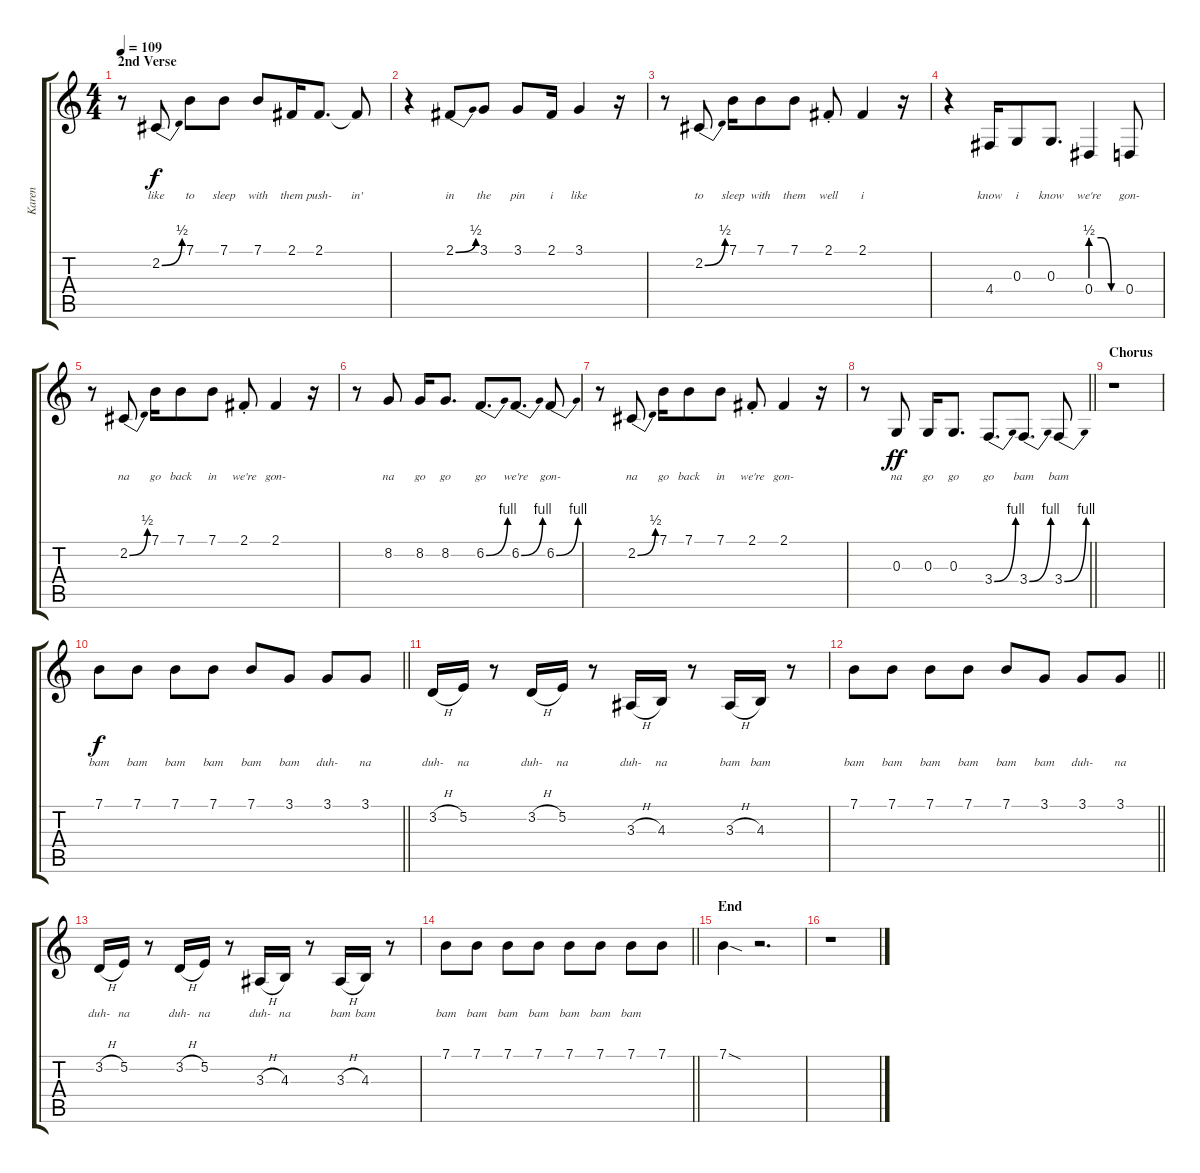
\track ("Karen" "Karen") {instrument lead2sawtooth}
\staff {score tabs}
\tuning (E4 B3 G3 D3 A2 E2) {hide}
\ts (4 4)
\section ("" "2nd Verse")
\tempo 109
\clef g2
\ks c
r.8{dy f} 2.2{be (bend 0 0 60 2)}.8{lyrics (0 "like") lyrics (1 "") lyrics (2 "") lyrics (3 "") lyrics (4 "")} 7.1.8{lyrics (0 "to") lyrics (1 "") lyrics (2 "") lyrics (3 "") lyrics (4 "")} 7.1.8{lyrics (0 "sleep") lyrics (1 "") lyrics (2 "") lyrics (3 "") lyrics (4 "")} 7.1.8{lyrics (0 "with") lyrics (1 "") lyrics (2 "") lyrics (3 "") lyrics (4 "")} 2.1.16{lyrics (0 "them") lyrics (1 "") lyrics (2 "") lyrics (3 "") lyrics (4 "")} 2.1.8{d lyrics (0 "push-") lyrics (1 "") lyrics (2 "") lyrics (3 "") lyrics (4 "")} 2.1{t}.8{lyrics (0 "in'") lyrics (1 "") lyrics (2 "") lyrics (3 "") lyrics (4 "")} |
r.4 2.1{be (bend 0 0 60 2)}.8{lyrics (0 "in") lyrics (1 "") lyrics (2 "") lyrics (3 "") lyrics (4 "")} 3.1.8{lyrics (0 "the") lyrics (1 "") lyrics (2 "") lyrics (3 "") lyrics (4 "")} 3.1.8{lyrics (0 "pin") lyrics (1 "") lyrics (2 "") lyrics (3 "") lyrics (4 "")} 2.1.16{lyrics (0 "i") lyrics (1 "") lyrics (2 "") lyrics (3 "") lyrics (4 "")} 3.1.4{lyrics (0 "like") lyrics (1 "") lyrics (2 "") lyrics (3 "") lyrics (4 "")} r.16 |
r.8 2.2{be (bend 0 0 60 2)}.8{lyrics (0 "to") lyrics (1 "") lyrics (2 "") lyrics (3 "") lyrics (4 "")} 7.1.16{lyrics (0 "sleep") lyrics (1 "") lyrics (2 "") lyrics (3 "") lyrics (4 "")} 7.1.8{lyrics (0 "with") lyrics (1 "") lyrics (2 "") lyrics (3 "") lyrics (4 "")} 7.1.8{lyrics (0 "them") lyrics (1 "") lyrics (2 "") lyrics (3 "") lyrics (4 "")} 2.1{st}.8{lyrics (0 "well") lyrics (1 "") lyrics (2 "") lyrics (3 "") lyrics (4 "")} 2.1.4{lyrics (0 "i") lyrics (1 "") lyrics (2 "") lyrics (3 "") lyrics (4 "")} r.16 |
r.4 4.4.16{lyrics (0 "know") lyrics (1 "") lyrics (2 "") lyrics (3 "") lyrics (4 "")} 0.3.8{lyrics (0 "i") lyrics (1 "") lyrics (2 "") lyrics (3 "") lyrics (4 "")} 0.3.8{d lyrics (0 "know") lyrics (1 "") lyrics (2 "") lyrics (3 "") lyrics (4 "")} 0.4{be (custom 0 2 20 2 40 0 60 0)}.4{lyrics (0 "we're") lyrics (1 "") lyrics (2 "") lyrics (3 "") lyrics (4 "")} 0.4.8{lyrics (0 "gon-") lyrics (1 "") lyrics (2 "") lyrics (3 "") lyrics (4 "")} |
r.8 2.2{be (bend 0 0 60 2)}.8{lyrics (0 "na") lyrics (1 "") lyrics (2 "") lyrics (3 "") lyrics (4 "")} 7.1.16{lyrics (0 "go") lyrics (1 "") lyrics (2 "") lyrics (3 "") lyrics (4 "")} 7.1.8{lyrics (0 "back") lyrics (1 "") lyrics (2 "") lyrics (3 "") lyrics (4 "")} 7.1.8{lyrics (0 "in") lyrics (1 "") lyrics (2 "") lyrics (3 "") lyrics (4 "")} 2.1{st}.8{lyrics (0 "we're") lyrics (1 "") lyrics (2 "") lyrics (3 "") lyrics (4 "")} 2.1.4{lyrics (0 "gon-") lyrics (1 "") lyrics (2 "") lyrics (3 "") lyrics (4 "")} r.16 |
r.8 8.2.8{lyrics (0 "na") lyrics (1 "") lyrics (2 "") lyrics (3 "") lyrics (4 "")} 8.2.16{lyrics (0 "go") lyrics (1 "") lyrics (2 "") lyrics (3 "") lyrics (4 "")} 8.2.8{d lyrics (0 "go") lyrics (1 "") lyrics (2 "") lyrics (3 "") lyrics (4 "")} 6.2{be (bend 0 0 60 4)}.8{d lyrics (0 "go") lyrics (1 "") lyrics (2 "") lyrics (3 "") lyrics (4 "")} 6.2{be (bend 0 0 60 4)}.8{d lyrics (0 "we're") lyrics (1 "") lyrics (2 "") lyrics (3 "") lyrics (4 "")} 6.2{be (bend 0 0 60 4)}.8{lyrics (0 "gon-") lyrics (1 "") lyrics (2 "") lyrics (3 "") lyrics (4 "")} |
r.8 2.2{be (bend 0 0 60 2)}.8{lyrics (0 "na") lyrics (1 "") lyrics (2 "") lyrics (3 "") lyrics (4 "")} 7.1.16{lyrics (0 "go") lyrics (1 "") lyrics (2 "") lyrics (3 "") lyrics (4 "")} 7.1.8{lyrics (0 "back") lyrics (1 "") lyrics (2 "") lyrics (3 "") lyrics (4 "")} 7.1.8{lyrics (0 "in") lyrics (1 "") lyrics (2 "") lyrics (3 "") lyrics (4 "")} 2.1{st}.8{lyrics (0 "we're") lyrics (1 "") lyrics (2 "") lyrics (3 "") lyrics (4 "")} 2.1.4{lyrics (0 "gon-") lyrics (1 "") lyrics (2 "") lyrics (3 "") lyrics (4 "")} r.16 |
\barLineRight lightlight
r.8 0.3.8{lyrics (0 "na") lyrics (1 "") lyrics (2 "") lyrics (3 "") lyrics (4 "") dy ff} 0.3.16{lyrics (0 "go") lyrics (1 "") lyrics (2 "") lyrics (3 "") lyrics (4 "")} 0.3.8{d lyrics (0 "go") lyrics (1 "") lyrics (2 "") lyrics (3 "") lyrics (4 "")} 3.4{be (bend 0 0 60 4)}.8{d lyrics (0 "go") lyrics (1 "") lyrics (2 "") lyrics (3 "") lyrics (4 "")} 3.4{be (bend 0 0 60 4)}.8{d lyrics (0 "bam") lyrics (1 "") lyrics (2 "") lyrics (3 "") lyrics (4 "")} 3.4{be (bend 0 0 60 4)}.8{lyrics (0 "bam") lyrics (1 "") lyrics (2 "") lyrics (3 "") lyrics (4 "")} |
\section ("" "Chorus")
r.1 |
\barLineRight lightlight
7.1.8{lyrics (0 "bam") lyrics (1 "") lyrics (2 "") lyrics (3 "") lyrics (4 "") dy f} 7.1.8{lyrics (0 "bam") lyrics (1 "") lyrics (2 "") lyrics (3 "") lyrics (4 "")} 7.1.8{lyrics (0 "bam") lyrics (1 "") lyrics (2 "") lyrics (3 "") lyrics (4 "")} 7.1.8{lyrics (0 "bam") lyrics (1 "") lyrics (2 "") lyrics (3 "") lyrics (4 "")} 7.1.8{lyrics (0 "bam") lyrics (1 "") lyrics (2 "") lyrics (3 "") lyrics (4 "")} 3.1.8{lyrics (0 "bam") lyrics (1 "") lyrics (2 "") lyrics (3 "") lyrics (4 "")} 3.1.8{lyrics (0 "duh-") lyrics (1 "") lyrics (2 "") lyrics (3 "") lyrics (4 "")} 3.1.8{lyrics (0 "na") lyrics (1 "") lyrics (2 "") lyrics (3 "") lyrics (4 "")} |
3.2{h}.16{lyrics (0 "duh-") lyrics (1 "") lyrics (2 "") lyrics (3 "") lyrics (4 "")} 5.2.16{lyrics (0 "na") lyrics (1 "") lyrics (2 "") lyrics (3 "") lyrics (4 "")} r.8 3.2{h}.16{lyrics (0 "duh-") lyrics (1 "") lyrics (2 "") lyrics (3 "") lyrics (4 "")} 5.2.16{lyrics (0 "na") lyrics (1 "") lyrics (2 "") lyrics (3 "") lyrics (4 "")} r.8 3.3{h}.16{lyrics (0 "duh-") lyrics (1 "") lyrics (2 "") lyrics (3 "") lyrics (4 "")} 4.3.16{lyrics (0 "na") lyrics (1 "") lyrics (2 "") lyrics (3 "") lyrics (4 "")} r.8 3.3{h}.16{lyrics (0 "bam") lyrics (1 "") lyrics (2 "") lyrics (3 "") lyrics (4 "")} 4.3.16{lyrics (0 "bam") lyrics (1 "") lyrics (2 "") lyrics (3 "") lyrics (4 "")} r.8 |
\barLineRight lightlight
7.1.8{lyrics (0 "bam") lyrics (1 "") lyrics (2 "") lyrics (3 "") lyrics (4 "")} 7.1.8{lyrics (0 "bam") lyrics (1 "") lyrics (2 "") lyrics (3 "") lyrics (4 "")} 7.1.8{lyrics (0 "bam") lyrics (1 "") lyrics (2 "") lyrics (3 "") lyrics (4 "")} 7.1.8{lyrics (0 "bam") lyrics (1 "") lyrics (2 "") lyrics (3 "") lyrics (4 "")} 7.1.8{lyrics (0 "bam") lyrics (1 "") lyrics (2 "") lyrics (3 "") lyrics (4 "")} 3.1.8{lyrics (0 "bam") lyrics (1 "") lyrics (2 "") lyrics (3 "") lyrics (4 "")} 3.1.8{lyrics (0 "duh-") lyrics (1 "") lyrics (2 "") lyrics (3 "") lyrics (4 "")} 3.1.8{lyrics (0 "na") lyrics (1 "") lyrics (2 "") lyrics (3 "") lyrics (4 "")} |
3.2{h}.16{lyrics (0 "duh-") lyrics (1 "") lyrics (2 "") lyrics (3 "") lyrics (4 "")} 5.2.16{lyrics (0 "na") lyrics (1 "") lyrics (2 "") lyrics (3 "") lyrics (4 "")} r.8 3.2{h}.16{lyrics (0 "duh-") lyrics (1 "") lyrics (2 "") lyrics (3 "") lyrics (4 "")} 5.2.16{lyrics (0 "na") lyrics (1 "") lyrics (2 "") lyrics (3 "") lyrics (4 "")} r.8 3.3{h}.16{lyrics (0 "duh-") lyrics (1 "") lyrics (2 "") lyrics (3 "") lyrics (4 "")} 4.3.16{lyrics (0 "na") lyrics (1 "") lyrics (2 "") lyrics (3 "") lyrics (4 "")} r.8 3.3{h}.16{lyrics (0 "bam") lyrics (1 "") lyrics (2 "") lyrics (3 "") lyrics (4 "")} 4.3.16{lyrics (0 "bam") lyrics (1 "") lyrics (2 "") lyrics (3 "") lyrics (4 "")} r.8 |
\barLineRight lightlight
7.1.8{lyrics (0 "bam") lyrics (1 "") lyrics (2 "") lyrics (3 "") lyrics (4 "")} 7.1.8{lyrics (0 "bam") lyrics (1 "") lyrics (2 "") lyrics (3 "") lyrics (4 "")} 7.1.8{lyrics (0 "bam") lyrics (1 "") lyrics (2 "") lyrics (3 "") lyrics (4 "")} 7.1.8{lyrics (0 "bam") lyrics (1 "") lyrics (2 "") lyrics (3 "") lyrics (4 "")} 7.1.8{lyrics (0 "bam") lyrics (1 "") lyrics (2 "") lyrics (3 "") lyrics (4 "")} 7.1.8{lyrics (0 "bam") lyrics (1 "") lyrics (2 "") lyrics (3 "") lyrics (4 "")} 7.1.8{lyrics (0 "bam") lyrics (1 "") lyrics (2 "") lyrics (3 "") lyrics (4 "")} 7.1.8 |
\section ("" "End")
7.1{sod}.4 r.2{d} |
r.1
